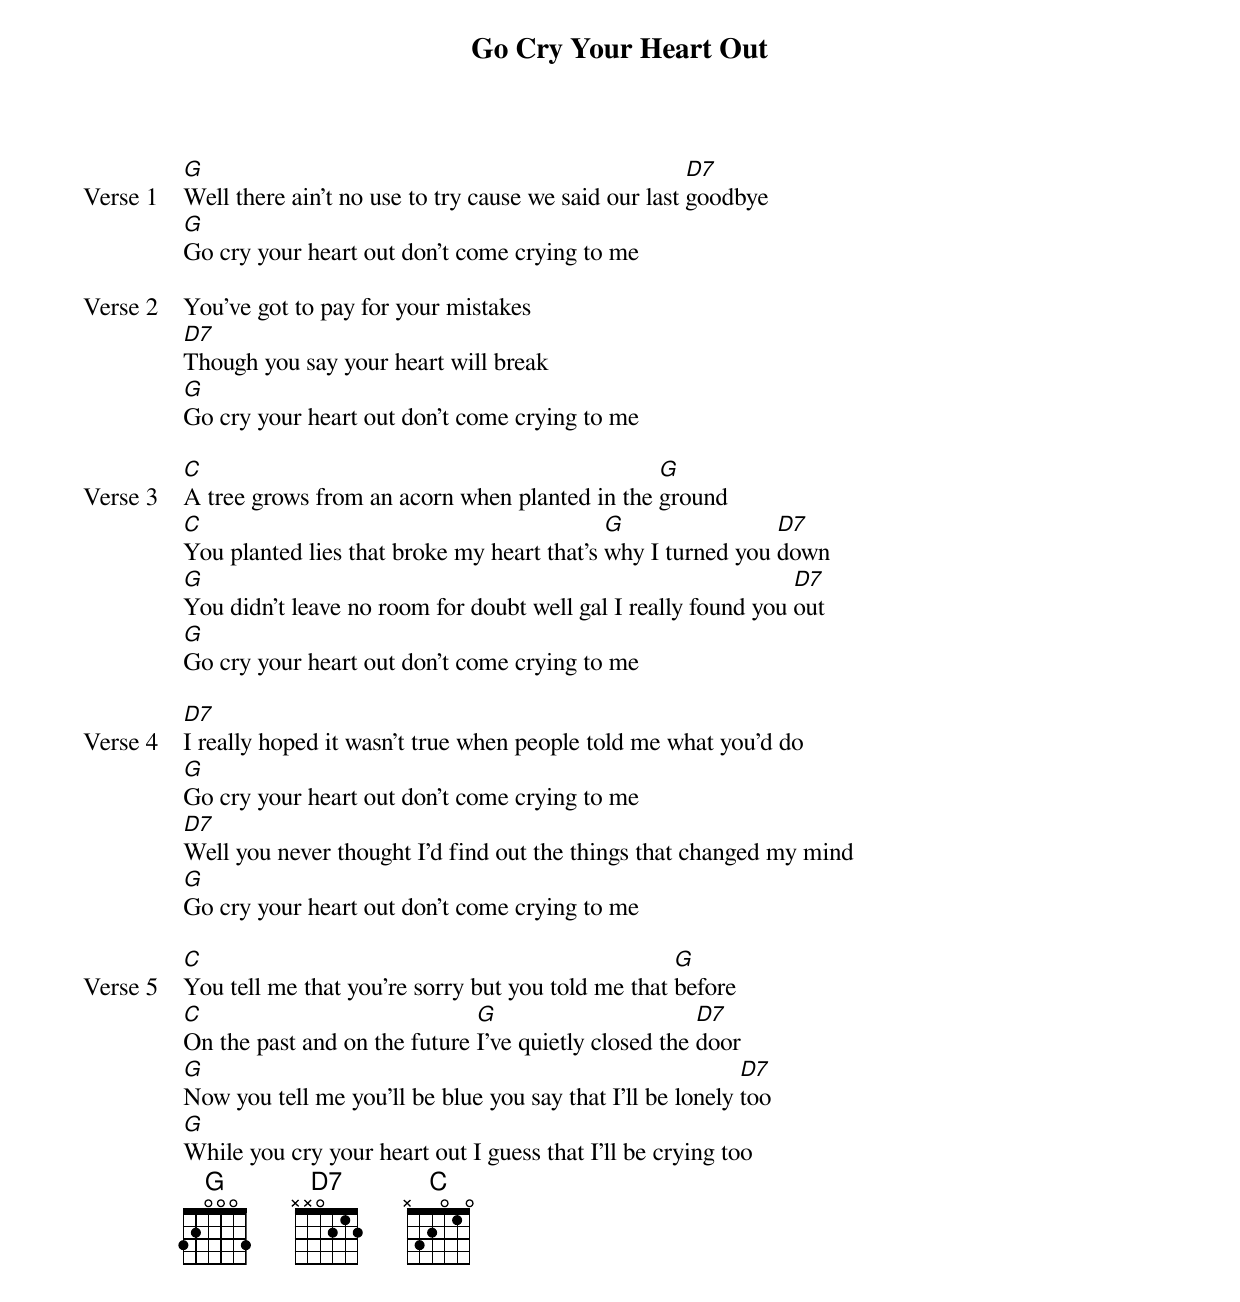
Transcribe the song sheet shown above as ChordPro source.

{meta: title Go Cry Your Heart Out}
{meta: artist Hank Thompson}
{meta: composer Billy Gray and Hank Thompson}

{start_of_verse: Verse 1}
[G]Well there ain’t no use to try cause we said our last [D7]goodbye
[G]Go cry your heart out don’t come crying to me
{end_of_verse}

{start_of_verse: Verse 2}
You’ve got to pay for your mistakes
[D7]Though you say your heart will break
[G]Go cry your heart out don’t come crying to me
{end_of_verse}

{start_of_verse: Verse 3}
[C]A tree grows from an acorn when planted in the [G]ground
[C]You planted lies that broke my heart that’s [G]why I turned you [D7]down
[G]You didn’t leave no room for doubt well gal I really found you [D7]out
[G]Go cry your heart out don’t come crying to me
{end_of_verse}

{start_of_verse: Verse 4}
[D7]I really hoped it wasn’t true when people told me what you’d do
[G]Go cry your heart out don’t come crying to me
[D7]Well you never thought I’d find out the things that changed my mind
[G]Go cry your heart out don’t come crying to me
{end_of_verse}

{start_of_verse: Verse 5}
[C]You tell me that you’re sorry but you told me that [G]before
[C]On the past and on the future [G]I’ve quietly closed the [D7]door
[G]Now you tell me you’ll be blue you say that I’ll be lonely [D7]too
[G]While you cry your heart out I guess that I’ll be crying too
{end_of_verse}
